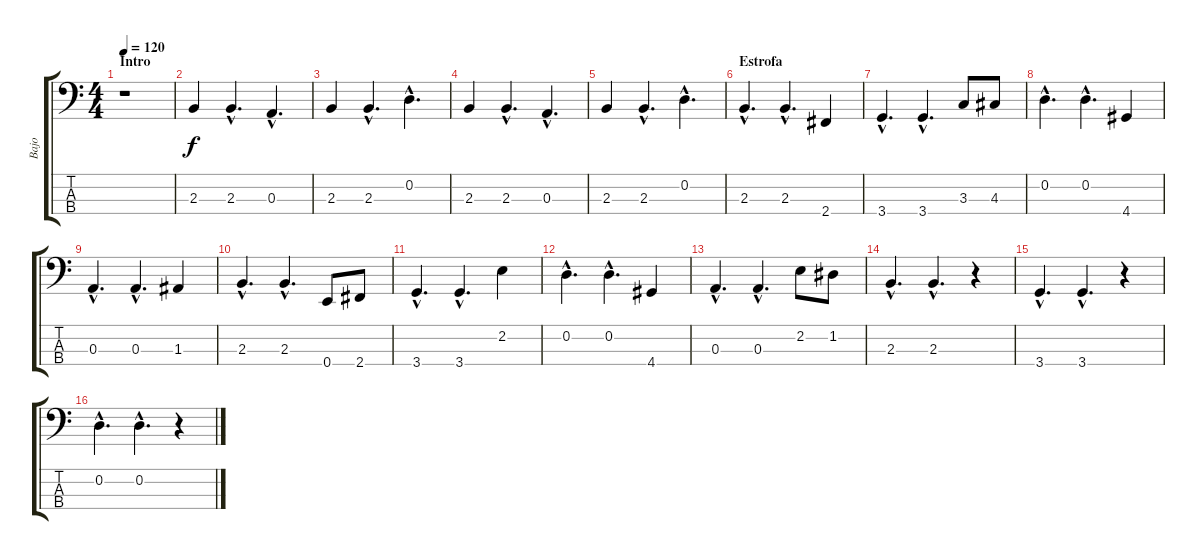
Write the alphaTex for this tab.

\track ("Bajo" "Bajo") {instrument electricbassfinger}
\staff {score tabs}
\tuning (G2 D2 A1 E1) {hide}
\ts (4 4)
\section ("" "Intro")
\tempo 120
\clef f4
\ks c
r.1{dy f instrument electricbassfinger} |
2.3.4 2.3{hac}.4{d} 0.3{hac}.4{d} |
2.3.4 2.3{hac}.4{d} 0.2{hac}.4{d} |
2.3.4 2.3{hac}.4{d} 0.3{hac}.4{d} |
2.3.4 2.3{hac}.4{d} 0.2{hac}.4{d} |
\section ("" "Estrofa ")
2.3{hac}.4{d} 2.3{hac}.4{d} 2.4.4 |
3.4{hac}.4{d} 3.4{hac}.4{d} 3.3.8 4.3.8 |
0.2{hac}.4{d} 0.2{hac}.4{d} 4.4.4 |
0.3{hac}.4{d} 0.3{hac}.4{d} 1.3.4 |
2.3{hac}.4{d} 2.3{hac}.4{d} 0.4.8 2.4.8 |
3.4{hac}.4{d} 3.4{hac}.4{d} 2.2.4 |
0.2{hac}.4{d} 0.2{hac}.4{d} 4.4.4 |
0.3{hac}.4{d} 0.3{hac}.4{d} 2.2.8 1.2.8 |
2.3{hac}.4{d} 2.3{hac}.4{d} r.4 |
3.4{hac}.4{d} 3.4{hac}.4{d} r.4 |
0.2{hac}.4{d} 0.2{hac}.4{d} r.4
